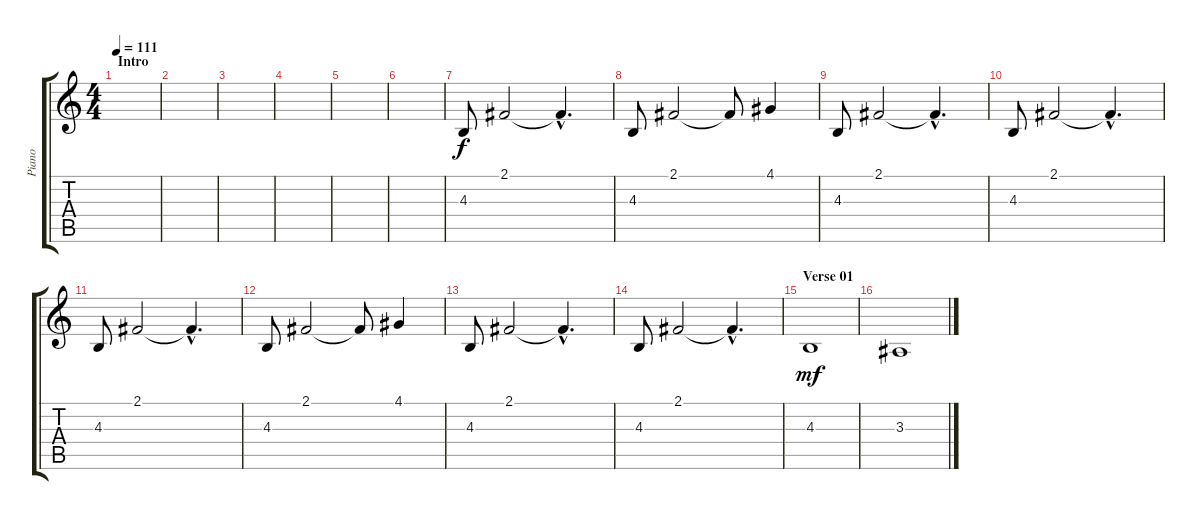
\track ("Piano" "Piano") {instrument acousticgrandpiano}
\staff {score tabs}
\tuning (E4 B3 G3 D3 A2 E2) {hide}
\ts (4 4)
\section ("" "Intro")
\tempo 111
\clef g2
\ks c
|
|
|
|
|
|
4.3.8 2.1.2 2.1{hac t}.4{d} |
4.3.8 2.1.2 2.1{t}.8 4.1.4 |
4.3.8 2.1.2 2.1{hac t}.4{d} |
4.3.8 2.1.2 2.1{hac t}.4{d} |
4.3.8 2.1.2 2.1{hac t}.4{d} |
4.3.8 2.1.2 2.1{t}.8 4.1.4 |
4.3.8 2.1.2 2.1{hac t}.4{d} |
4.3.8 2.1.2 2.1{hac t}.4{d} |
\section ("" "Verse 01")
4.3.1{dy mf} |
3.3.1
